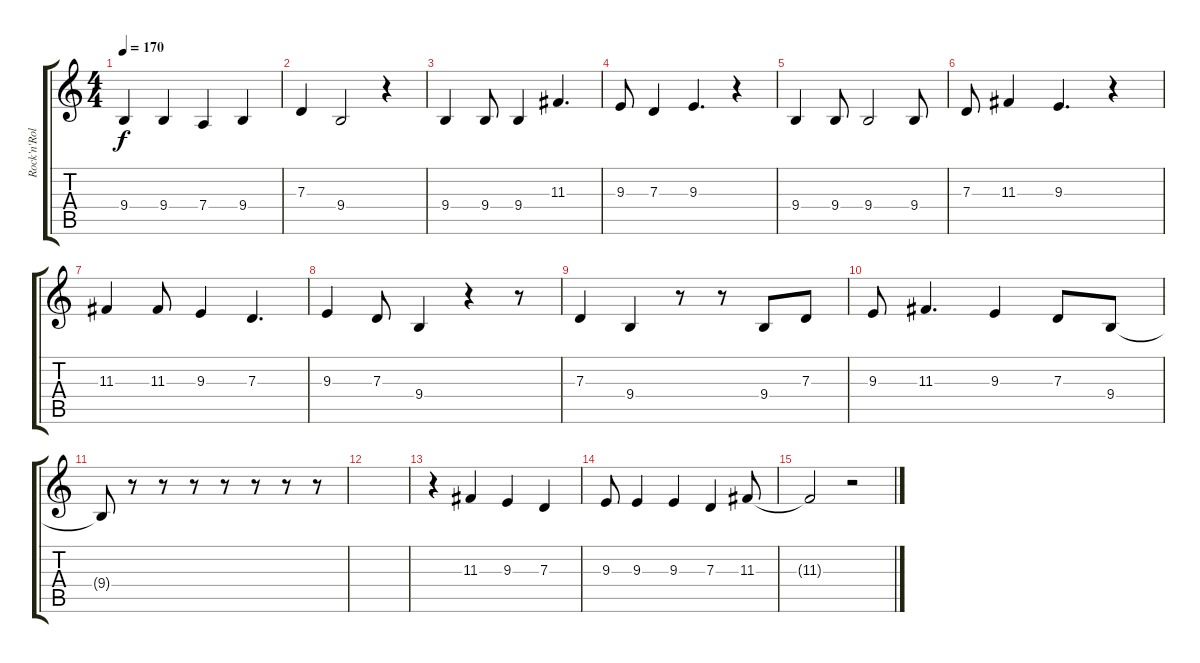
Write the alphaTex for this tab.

\track ("Rock'n'Rolf" "Rock'n'Rol") {instrument lead2sawtooth}
\staff {score tabs}
\tuning (E4 B3 G3 D3 A2 E2) {hide}
\ts (4 4)
\tempo 170
\clef g2
\ks c
9.4.4{dy f} 9.4.4 7.4.4 9.4.4 |
7.3.4 9.4.2 r.4 |
9.4.4 9.4.8 9.4.4 11.3.4{d} |
9.3.8 7.3.4 9.3.4{d} r.4 |
9.4.4 9.4.8 9.4.2 9.4.8 |
7.3.8 11.3.4 9.3.4{d} r.4 |
11.3.4 11.3.8 9.3.4 7.3.4{d} |
9.3.4 7.3.8 9.4.4 r.4 r.8 |
7.3.4 9.4.4 r.8 r.8 9.4.8 7.3.8 |
9.3.8 11.3.4{d} 9.3.4 7.3.8 9.4.8 |
9.4{t}.8 r.8 r.8 r.8 r.8 r.8 r.8 r.8 |
|
r.4 11.3.4 9.3.4 7.3.4 |
9.3.8 9.3.4 9.3.4 7.3.4 11.3.8 |
11.3{t}.2 r.2
